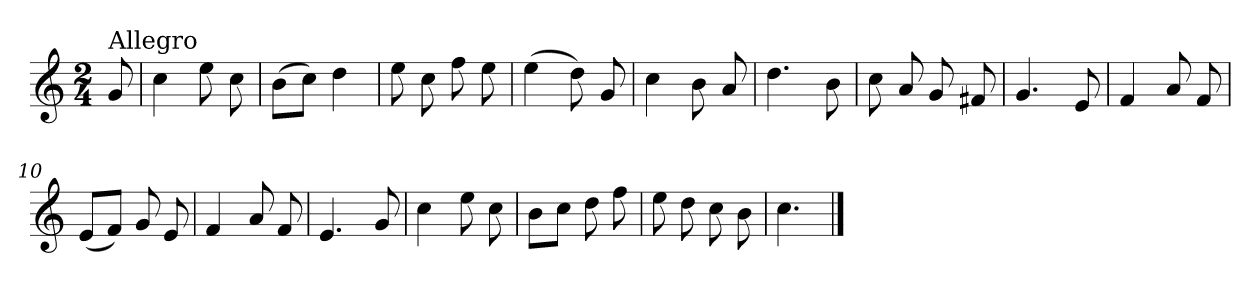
**kern
*part1
*staff1
*clefG2
*k[]
*C:
*M2/4
=
!LO:TX:a:t=Allegro
8g/
=1
4cc\
8ee\
8cc\
=2
(>8b\L
8cc\J)
4dd\
=3
8ee\
8cc\
8ff\
8ee\
=4
(>4ee\
8dd\)
8g/
=5
4cc\
8b\
8a/
=6
4.dd\
8b\
=7
8cc\
8a/
8g/
8f#X/
=8
4.g/
8e/
!!LO:LB:g=z
=9
4f/
8a/
8f/
=10
(<8e/L
8f/J)
8g/
8e/
=11
4f/
8a/
8f/
=12
4.e/
8g/
=13
4cc\
8ee\
8cc\
=14
8b\L
8cc\J
8dd\
8ff\
=15
8ee\
8dd\
8cc\
8b\
=16
4.cc\
==
*-
